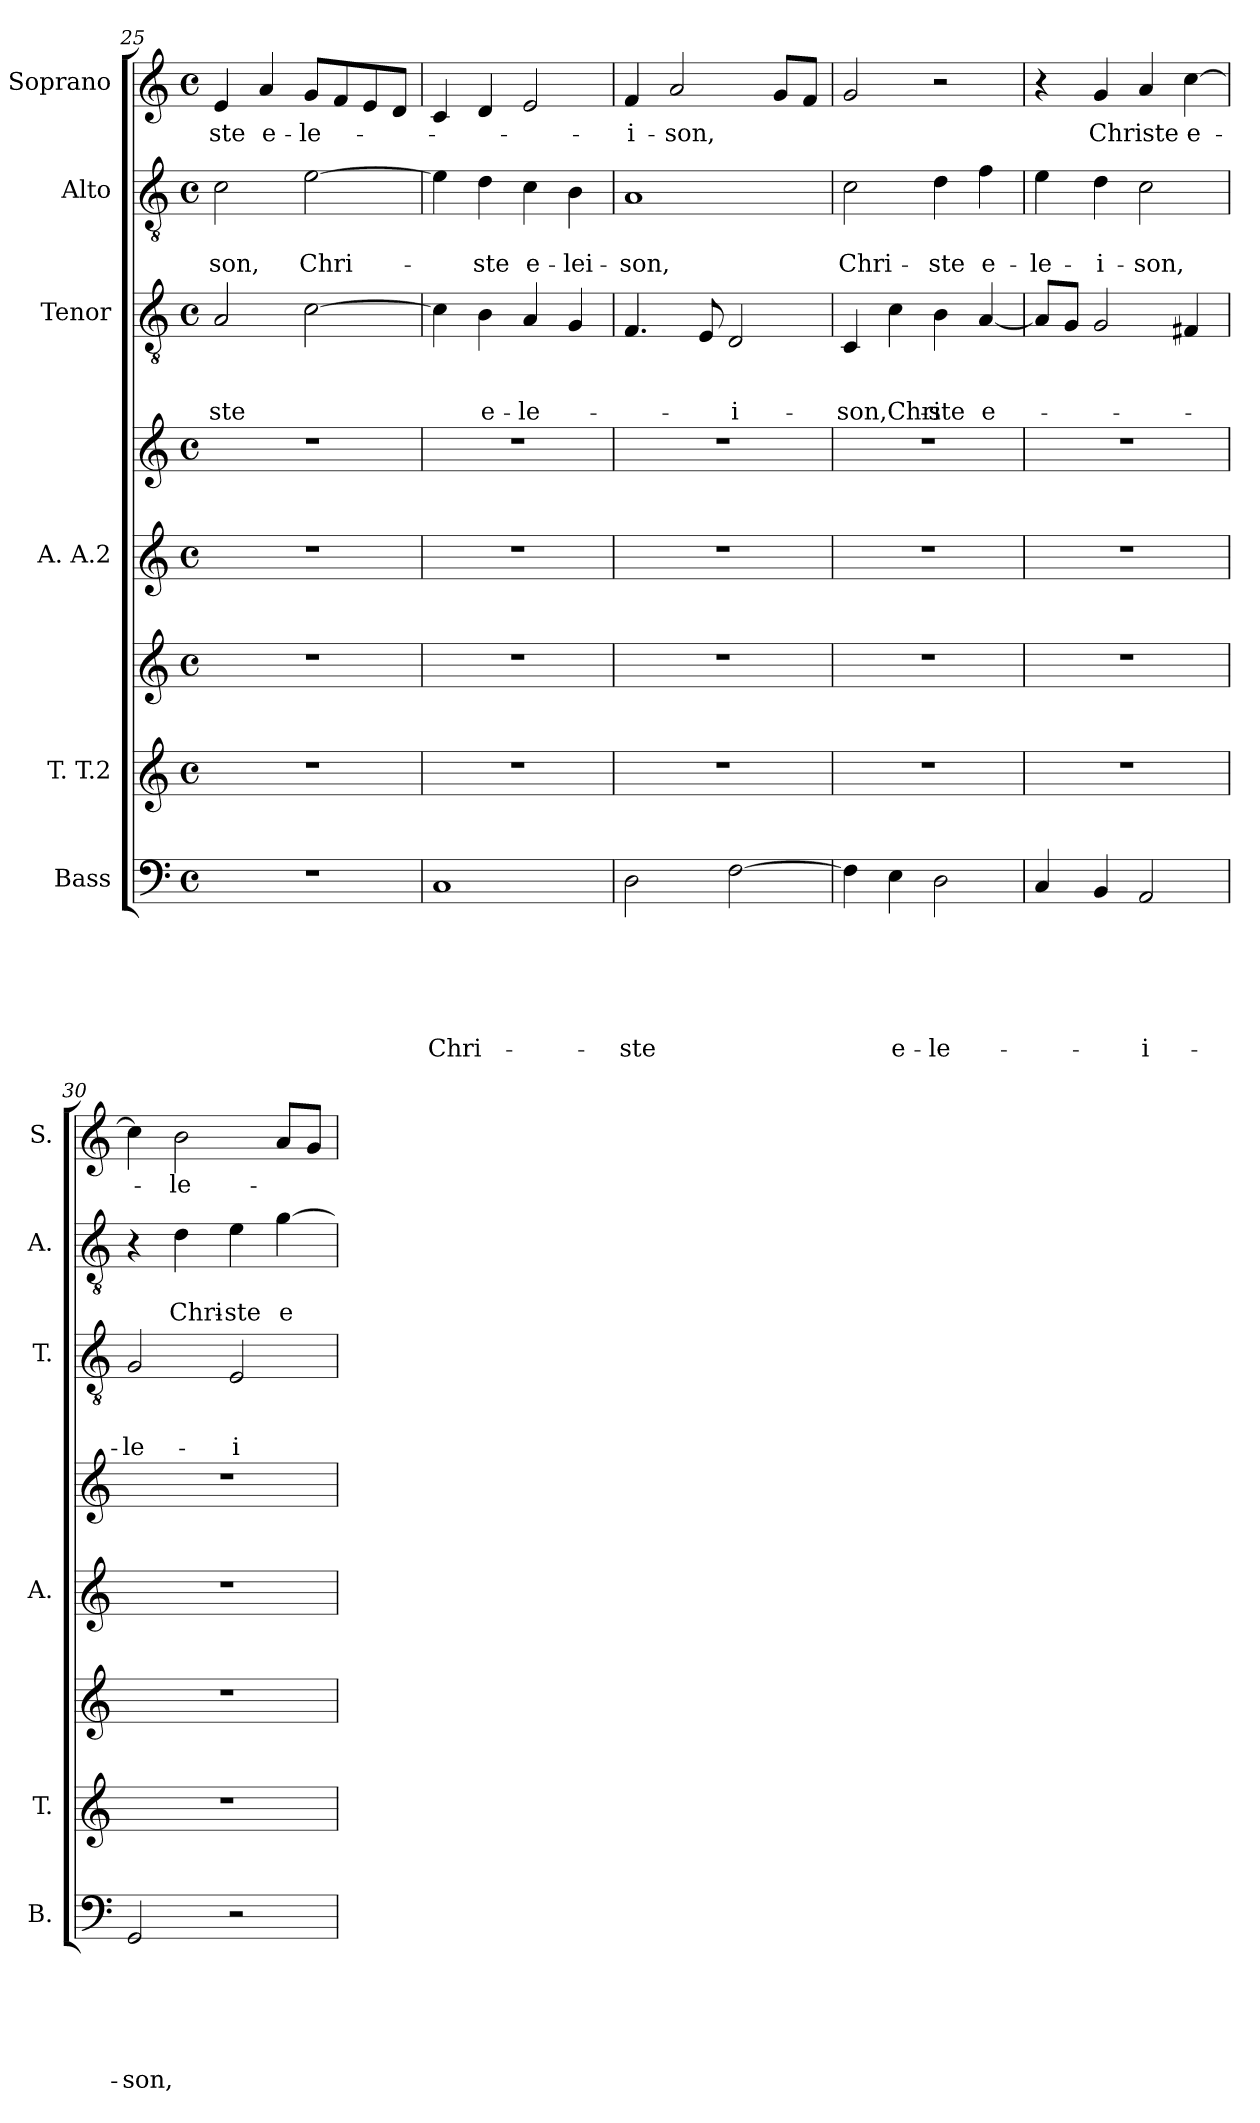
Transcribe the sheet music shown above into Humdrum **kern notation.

**kern	**text	**text	**text	**text	**text	**text	**kern	**kern	**kern	**kern	**kern	**text	**text	**text	**kern	**text	**text	**kern	**text
*part6	*part6	*part6	*part6	*part6	*part6	*part6	*part5	*part5	*part4	*part4	*part3	*part3	*part3	*part3	*part2	*part2	*part2	*part1	*part1
*staff8	*staff8	*staff8	*staff8	*staff8	*staff8	*staff8	*staff7	*staff6	*staff5	*staff4	*staff3	*staff3	*staff3	*staff3	*staff2	*staff2	*staff2	*staff1	*staff1
*I"Bass	*	*	*	*	*	*	*I"T. T.2	*	*I"A. A.2	*	*I"Tenor	*	*	*	*I"Alto	*	*	*I"Soprano	*
*I'B.	*	*	*	*	*	*	*I'T.	*	*I'A.	*	*I'T.	*	*	*	*I'A.	*	*	*I'S.	*
!!LO:PB:g=z
*clefF4	*	*	*	*	*	*	*clefG2	*clefG2	*clefG2	*clefG2	*clefGv2	*	*	*	*clefGv2	*	*	*clefG2	*
*k[]	*	*	*	*	*	*	*k[]	*k[]	*k[]	*k[]	*k[]	*	*	*	*k[]	*	*	*k[]	*
*C:	*	*	*	*	*	*	*C:	*C:	*C:	*C:	*C:	*	*	*	*C:	*	*	*C:	*
*M4/4	*	*	*	*	*	*	*M4/4	*M4/4	*M4/4	*M4/4	*M4/4	*	*	*	*M4/4	*	*	*M4/4	*
*met(c)	*	*	*	*	*	*	*met(c)	*met(c)	*met(c)	*met(c)	*met(c)	*	*	*	*met(c)	*	*	*met(c)	*
=25	=25	=25	=25	=25	=25	=25	=25	=25	=25	=25	=25	=25	=25	=25	=25	=25	=25	=25	=25
!	!	!	!	!	!	!	!	!	!	!	!	!	!	!LO:LY:b	!	!	!LO:LY:b	!	!LO:LY:b
1r	.	.	.	.	.	.	1r	1r	1r	1r	2A/	.	.	-ste	2c\	.	-son,	4e/	-ste
!	!	!	!	!	!	!	!	!	!	!	!	!	!	!	!	!	!	!	!LO:LY:b
.	.	.	.	.	.	.	.	.	.	.	.	.	.	.	.	.	.	4a/	e-
!	!	!	!	!	!	!	!	!	!	!	!	!	!	!	!	!	!LO:LY:b	!	!LO:LY:b
.	.	.	.	.	.	.	.	.	.	.	[>2c\	.	.	.	[>2e\	.	Chri-	8g/L	-le-
.	.	.	.	.	.	.	.	.	.	.	.	.	.	.	.	.	.	8f/	.
.	.	.	.	.	.	.	.	.	.	.	.	.	.	.	.	.	.	8e/	.
.	.	.	.	.	.	.	.	.	.	.	.	.	.	.	.	.	.	8d/J	.
=26	=26	=26	=26	=26	=26	=26	=26	=26	=26	=26	=26	=26	=26	=26	=26	=26	=26	=26	=26
!	!	!	!	!	!	!LO:LY:b	!	!	!	!	!	!	!	!	!	!	!	!	!
1C	.	.	.	.	.	Chri-	1r	1r	1r	1r	4c\]	.	.	.	4e\]	.	.	4c/	.
!	!	!	!	!	!	!	!	!	!	!	!	!	!	!LO:LY:b	!	!	!LO:LY:b	!	!
.	.	.	.	.	.	.	.	.	.	.	4B\	.	.	e-	4d\	.	-ste	4d/	.
!	!	!	!	!	!	!	!	!	!	!	!	!	!	!LO:LY:b	!	!	!LO:LY:b	!	!
.	.	.	.	.	.	.	.	.	.	.	4A/	.	.	-le-	4c\	.	e-	2e/	.
!	!	!	!	!	!	!	!	!	!	!	!	!	!	!	!	!	!LO:LY:b	!	!
.	.	.	.	.	.	.	.	.	.	.	4G/	.	.	.	4B\	.	-lei-	.	.
=27	=27	=27	=27	=27	=27	=27	=27	=27	=27	=27	=27	=27	=27	=27	=27	=27	=27	=27	=27
!	!	!	!	!	!	!LO:LY:b	!	!	!	!	!	!	!	!	!	!	!LO:LY:b	!	!LO:LY:b
2D\	.	.	.	.	.	-ste	1r	1r	1r	1r	4.F/	.	.	.	1A	.	-son,	4f/	-i-
!	!	!	!	!	!	!	!	!	!	!	!	!	!	!	!	!	!	!	!LO:LY:b
.	.	.	.	.	.	.	.	.	.	.	.	.	.	.	.	.	.	2a/	-son,
.	.	.	.	.	.	.	.	.	.	.	8E/	.	.	.	.	.	.	.	.
!	!	!	!	!	!	!	!	!	!	!	!	!	!	!LO:LY:b	!	!	!	!	!
[>2F\	.	.	.	.	.	.	.	.	.	.	2D/	.	.	-i-	.	.	.	.	.
.	.	.	.	.	.	.	.	.	.	.	.	.	.	.	.	.	.	8g/L	.
.	.	.	.	.	.	.	.	.	.	.	.	.	.	.	.	.	.	8f/J	.
=28	=28	=28	=28	=28	=28	=28	=28	=28	=28	=28	=28	=28	=28	=28	=28	=28	=28	=28	=28
!	!	!	!	!	!	!	!	!	!	!	!	!	!	!LO:LY:b	!	!	!LO:LY:b	!	!
4F\]	.	.	.	.	.	.	1r	1r	1r	1r	4C/	.	.	-son,Chri-	2c\	.	Chri-	2g/	.
!	!	!	!	!	!	!LO:LY:b	!	!	!	!	!	!	!	!	!	!	!	!	!
4E\	.	.	.	.	.	e-	.	.	.	.	4c\	.	.	.	.	.	.	.	.
!	!	!	!	!	!	!LO:LY:b	!	!	!	!	!	!	!	!LO:LY:b	!	!	!LO:LY:b	!	!
2D\	.	.	.	.	.	-le-	.	.	.	.	4B\	.	.	-ste	4d\	.	-ste	2r	.
!	!	!	!	!	!	!	!	!	!	!	!	!	!	!LO:LY:b	!	!	!LO:LY:b	!	!
.	.	.	.	.	.	.	.	.	.	.	[<4A/	.	.	e-	4f\	.	e-	.	.
=29	=29	=29	=29	=29	=29	=29	=29	=29	=29	=29	=29	=29	=29	=29	=29	=29	=29	=29	=29
!	!	!	!	!	!	!	!	!	!	!	!	!	!	!	!	!	!LO:LY:b	!	!
4C/	.	.	.	.	.	.	1r	1r	1r	1r	8A/L]	.	.	.	4e\	.	-le-	4r	.
.	.	.	.	.	.	.	.	.	.	.	8G/J	.	.	.	.	.	.	.	.
!	!	!	!	!	!	!	!	!	!	!	!	!	!	!	!	!	!LO:LY:b	!	!LO:LY:b
4BB/	.	.	.	.	.	.	.	.	.	.	2G/	.	.	.	4d\	.	-i-	4g/	Christe
!	!	!	!	!	!	!LO:LY:b	!	!	!	!	!	!	!	!	!	!	!LO:LY:b	!	!
2AA/	.	.	.	.	.	-i-	.	.	.	.	.	.	.	.	2c\	.	-son,	4a/	.
!	!	!	!	!	!	!	!	!	!	!	!	!	!	!	!	!	!	!	!LO:LY:b
.	.	.	.	.	.	.	.	.	.	.	4F#X/	.	.	.	.	.	.	[<4cc\	e-
!!LO:LB:g=z
=30	=30	=30	=30	=30	=30	=30	=30	=30	=30	=30	=30	=30	=30	=30	=30	=30	=30	=30	=30
!	!	!	!	!	!	!LO:LY:b	!	!	!	!	!	!	!	!LO:LY:b	!	!	!	!	!
2GG/	.	.	.	.	.	-son,	1r	1r	1r	1r	2G/	.	.	-le-	4r	.	.	4cc\]	.
!	!	!	!	!	!	!	!	!	!	!	!	!	!	!	!	!	!LO:LY:b	!	!LO:LY:b
.	.	.	.	.	.	.	.	.	.	.	.	.	.	.	4d\	.	Chri-	2b\	-le-
!	!	!	!	!	!	!	!	!	!	!	!	!	!	!LO:LY:b	!	!	!LO:LY:b	!	!
2r	.	.	.	.	.	.	.	.	.	.	2E/	.	.	-i-	4e\	.	-ste	.	.
!	!	!	!	!	!	!	!	!	!	!	!	!	!	!	!	!	!LO:LY:b	!	!
.	.	.	.	.	.	.	.	.	.	.	.	.	.	.	[>4g\	.	e-	8a/L	.
.	.	.	.	.	.	.	.	.	.	.	.	.	.	.	.	.	.	8g/J	.
=	=	=	=	=	=	=	=	=	=	=	=	=	=	=	=	=	=	=	=
*-	*-	*-	*-	*-	*-	*-	*-	*-	*-	*-	*-	*-	*-	*-	*-	*-	*-	*-	*-
